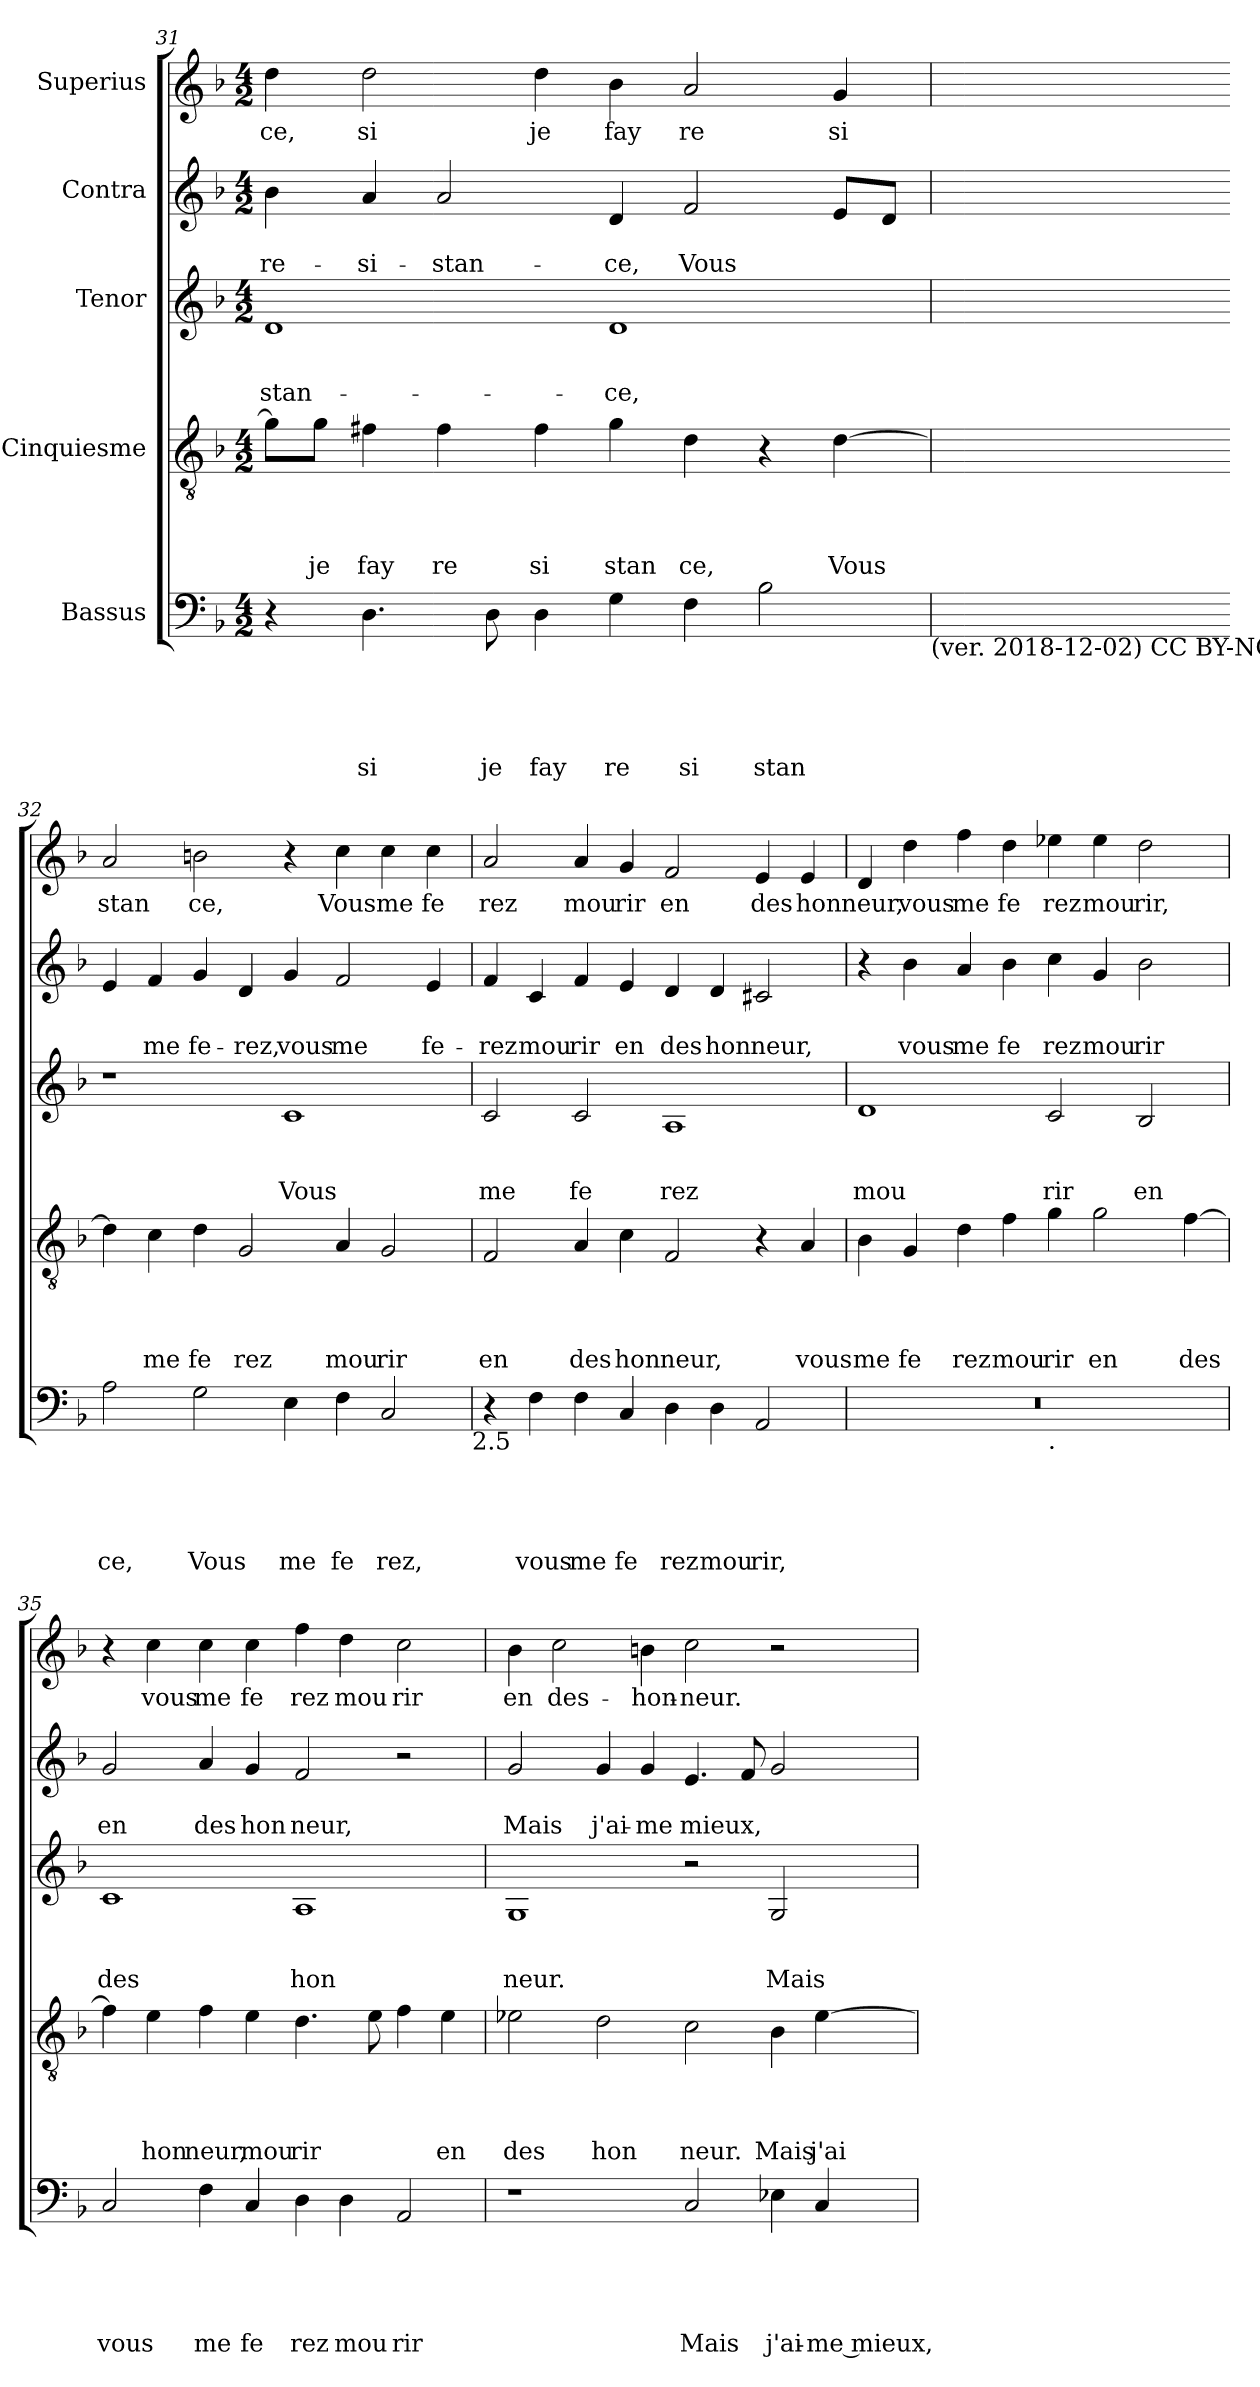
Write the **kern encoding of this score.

**kern	**text	**text	**text	**text	**text	**kern	**text	**text	**text	**text	**kern	**text	**text	**text	**kern	**text	**text	**kern	**text
*part5	*part5	*part5	*part5	*part5	*part5	*part4	*part4	*part4	*part4	*part4	*part3	*part3	*part3	*part3	*part2	*part2	*part2	*part1	*part1
*staff5	*staff5	*staff5	*staff5	*staff5	*staff5	*staff4	*staff4	*staff4	*staff4	*staff4	*staff3	*staff3	*staff3	*staff3	*staff2	*staff2	*staff2	*staff1	*staff1
*I"Bassus	*	*	*	*	*	*I"Cinquiesme	*	*	*	*	*I"Tenor	*	*	*	*I"Contra	*	*	*I"Superius	*
*clefF4	*	*	*	*	*	*clefGv2	*	*	*	*	*clefG2	*	*	*	*clefG2	*	*	*clefG2	*
*k[b-]	*	*	*	*	*	*k[b-]	*	*	*	*	*k[b-]	*	*	*	*k[b-]	*	*	*k[b-]	*
*F:	*	*	*	*	*	*F:	*	*	*	*	*F:	*	*	*	*F:	*	*	*F:	*
*M4/2	*	*	*	*	*	*M4/2	*	*	*	*	*M4/2	*	*	*	*M4/2	*	*	*M4/2	*
=31	=31	=31	=31	=31	=31	=31	=31	=31	=31	=31	=31	=31	=31	=31	=31	=31	=31	=31	=31
!	!	!	!	!	!	!	!	!	!	!	!	!	!	!LO:LY:b	!	!	!LO:LY:b	!	!LO:LY:b
4r	.	.	.	.	.	8g\L]	.	.	.	.	1d	.	.	-stan-	4b-\	.	re-	4dd\	ce,
!	!	!	!	!	!	!	!	!	!	!LO:LY:b	!	!	!	!	!	!	!	!	!
.	.	.	.	.	.	8g\J	.	.	.	je	.	.	.	.	.	.	.	.	.
!	!	!	!	!	!LO:LY:b	!	!	!	!	!LO:LY:b	!	!	!	!	!	!	!LO:LY:b	!	!LO:LY:b
4.D\	.	.	.	.	si	4f#X\	.	.	.	fay	.	.	.	.	4a/	.	-si-	2dd\	si
!	!	!	!	!	!	!	!	!	!	!LO:LY:b	!	!	!	!	!	!	!LO:LY:b	!	!
.	.	.	.	.	.	4f#\	.	.	.	re	.	.	.	.	2a/	.	-stan-	.	.
!	!	!	!	!	!LO:LY:b	!	!	!	!	!	!	!	!	!	!	!	!	!	!
8D\	.	.	.	.	je	.	.	.	.	.	.	.	.	.	.	.	.	.	.
!	!	!	!	!	!LO:LY:b	!	!	!	!	!LO:LY:b	!	!	!	!	!	!	!	!	!LO:LY:b
4D\	.	.	.	.	fay	4f#\	.	.	.	si	.	.	.	.	.	.	.	4dd\	je
!	!	!	!	!	!LO:LY:b	!	!	!	!	!LO:LY:b	!	!	!	!LO:LY:b	!	!	!LO:LY:b	!	!LO:LY:b
4G\	.	.	.	.	re	4g\	.	.	.	stan	1d	.	.	-ce,	4d/	.	-ce,	4b-\	fay
!	!	!	!	!	!LO:LY:b	!	!	!	!	!LO:LY:b	!	!	!	!	!	!	!LO:LY:b	!	!LO:LY:b
4F\	.	.	.	.	si	4d\	.	.	.	ce,	.	.	.	.	2f/	.	Vous	2a/	re
!	!	!	!	!	!LO:LY:b	!	!	!	!	!	!	!	!	!	!	!	!	!	!
2B-\	.	.	.	.	stan	4r	.	.	.	.	.	.	.	.	.	.	.	.	.
!	!	!	!	!	!	!	!	!	!	!LO:LY:b	!	!	!	!	!	!	!	!	!LO:LY:b
.	.	.	.	.	.	[>4d\	.	.	.	Vous	.	.	.	.	8e/L	.	.	4g/	si
.	.	.	.	.	.	.	.	.	.	.	.	.	.	.	8d/J	.	.	.	.
!LO:TX:b:t=(ver. 2018-12-02) CC BY-NC	!	!	!	!	!	!	!	!	!	!	!	!	!	!	!	!	!	!	!
=32	=32	=32	=32	=32	=32	=32	=32	=32	=32	=32	=32	=32	=32	=32	=32	=32	=32	=32	=32
!	!	!	!	!	!LO:LY:b	!	!	!	!	!	!	!	!	!	!	!	!	!	!LO:LY:b
2A\	.	.	.	.	ce,	4d\]	.	.	.	.	1r	.	.	.	4e/	.	.	2a/	stan
!	!	!	!	!	!	!	!	!	!	!LO:LY:b	!	!	!	!	!	!	!LO:LY:b	!	!
.	.	.	.	.	.	4c\	.	.	.	me	.	.	.	.	4f/	.	me	.	.
!	!	!	!	!	!LO:LY:b	!	!	!	!	!LO:LY:b	!	!	!	!	!	!	!LO:LY:b	!	!LO:LY:b
2G\	.	.	.	.	Vous	4d\	.	.	.	fe	.	.	.	.	4g/	.	fe-	2bn\	ce,
!	!	!	!	!	!	!	!	!	!	!LO:LY:b	!	!	!	!	!	!	!LO:LY:b	!	!
.	.	.	.	.	.	2G/	.	.	.	rez	.	.	.	.	4d/	.	-rez,	.	.
!	!	!	!	!	!LO:LY:b	!	!	!	!	!	!	!	!	!LO:LY:b	!	!	!LO:LY:b	!	!
4E\	.	.	.	.	me	.	.	.	.	.	1c	.	.	Vous	4g/	.	vous	4r	.
!	!	!	!	!	!LO:LY:b	!	!	!	!	!LO:LY:b	!	!	!	!	!	!	!LO:LY:b	!	!LO:LY:b
4F\	.	.	.	.	fe	4A/	.	.	.	mou	.	.	.	.	2f/	.	me	4cc\	Vous
!	!	!	!	!	!LO:LY:b	!	!	!	!	!LO:LY:b	!	!	!	!	!	!	!	!	!LO:LY:b
2C/	.	.	.	.	rez,	2G/	.	.	.	rir	.	.	.	.	.	.	.	4cc\	me
!	!	!	!	!	!	!	!	!	!	!	!	!	!	!	!	!	!LO:LY:b	!	!LO:LY:b
.	.	.	.	.	.	.	.	.	.	.	.	.	.	.	4e/	.	fe-	4cc\	fe
!LO:TX:b:t=2.5	!	!	!	!	!	!	!	!	!	!	!	!	!	!	!	!	!	!	!
!!LO:PB:g=z
=33	=33	=33	=33	=33	=33	=33	=33	=33	=33	=33	=33	=33	=33	=33	=33	=33	=33	=33	=33
!	!	!	!	!	!	!	!	!	!	!LO:LY:b	!	!	!	!LO:LY:b	!	!	!LO:LY:b	!	!LO:LY:b
4r	.	.	.	.	.	2F/	.	.	.	en	2c/	.	.	me	4f/	.	-rez	2a/	rez
!	!	!	!	!	!LO:LY:b	!	!	!	!	!	!	!	!	!	!	!	!LO:LY:b	!	!
4F\	.	.	.	.	vous	.	.	.	.	.	.	.	.	.	4c/	.	mou	.	.
!	!	!	!	!	!LO:LY:b	!	!	!	!	!LO:LY:b	!	!	!	!LO:LY:b	!	!	!LO:LY:b	!	!LO:LY:b
4F\	.	.	.	.	me	4A/	.	.	.	des	2c/	.	.	fe	4f/	.	rir	4a/	mou
!	!	!	!	!	!LO:LY:b	!	!	!	!	!LO:LY:b	!	!	!	!	!	!	!LO:LY:b	!	!LO:LY:b
4C/	.	.	.	.	fe	4c\	.	.	.	hon	.	.	.	.	4e/	.	en	4g/	rir
!	!	!	!	!	!LO:LY:b	!	!	!	!	!LO:LY:b	!	!	!	!LO:LY:b	!	!	!LO:LY:b	!	!LO:LY:b
4D\	.	.	.	.	rez	2F/	.	.	.	neur,	1A	.	.	rez	4d/	.	des	2f/	en
!	!	!	!	!	!LO:LY:b	!	!	!	!	!	!	!	!	!	!	!	!LO:LY:b	!	!
4D\	.	.	.	.	mou	.	.	.	.	.	.	.	.	.	4d/	.	hon	.	.
!	!	!	!	!	!LO:LY:b	!	!	!	!	!	!	!	!	!	!	!	!LO:LY:b	!	!LO:LY:b
2AA/	.	.	.	.	rir,	4r	.	.	.	.	.	.	.	.	2c#X/	.	neur,	4e/	des
!	!	!	!	!	!	!	!	!	!	!LO:LY:b	!	!	!	!	!	!	!	!	!LO:LY:b
.	.	.	.	.	.	4A/	.	.	.	vous	.	.	.	.	.	.	.	4e/	hon
=34	=34	=34	=34	=34	=34	=34	=34	=34	=34	=34	=34	=34	=34	=34	=34	=34	=34	=34	=34
!	!	!	!	!	!	!	!	!	!	!LO:LY:b	!	!	!	!LO:LY:b	!	!	!	!	!LO:LY:b
*^	*	*	*	*	*	*	*	*	*	*	*	*	*	*	*	*	*	*	*
0r	1ryy	.	.	.	.	.	4B-\	.	.	.	me	1d	.	.	mou	4r	.	.	4d/	neur,
!	!	!	!	!	!	!	!	!	!	!	!LO:LY:b	!	!	!	!	!	!	!LO:LY:b	!	!LO:LY:b
.	.	.	.	.	.	.	4G/	.	.	.	fe	.	.	.	.	4b-\	.	vous	4dd\	vous
!	!	!	!	!	!	!	!	!	!	!	!LO:LY:b	!	!	!	!	!	!	!LO:LY:b	!	!LO:LY:b
.	.	.	.	.	.	.	4d\	.	.	.	rez	.	.	.	.	4a/	.	me	4ff\	me
!	!	!	!	!	!	!	!	!	!	!	!LO:LY:b	!	!	!	!	!	!	!LO:LY:b	!	!LO:LY:b
.	.	.	.	.	.	.	4f\	.	.	.	mou	.	.	.	.	4b-\	.	fe	4dd\	fe
!	!LO:TX:b:t=.	!	!	!	!	!	!	!	!	!	!	!	!	!	!	!	!	!	!	!
!	!	!	!	!	!	!	!	!	!	!	!LO:LY:b	!	!	!	!LO:LY:b	!	!	!LO:LY:b	!	!LO:LY:b
.	1ryy	.	.	.	.	.	4g\	.	.	.	rir	2c/	.	.	rir	4cc\	.	rez	4ee-X\	rez
!	!	!	!	!	!	!	!	!	!	!	!LO:LY:b	!	!	!	!	!	!	!LO:LY:b	!	!LO:LY:b
.	.	.	.	.	.	.	2g\	.	.	.	en	.	.	.	.	4g/	.	mou	4ee-\	mou
!	!	!	!	!	!	!	!	!	!	!	!	!	!	!	!LO:LY:b	!	!	!LO:LY:b	!	!LO:LY:b
.	.	.	.	.	.	.	.	.	.	.	.	2B-/	.	.	en	2b-\	.	rir	2dd\	rir,
!	!	!	!	!	!	!	!	!	!	!	!LO:LY:b	!	!	!	!	!	!	!	!	!
.	.	.	.	.	.	.	[>4f\	.	.	.	des	.	.	.	.	.	.	.	.	.
=35	=35	=35	=35	=35	=35	=35	=35	=35	=35	=35	=35	=35	=35	=35	=35	=35	=35	=35	=35	=35
!	!	!	!	!	!	!LO:LY:b	!	!	!	!	!	!	!	!	!LO:LY:b	!	!	!LO:LY:b	!	!
*v	*v	*	*	*	*	*	*	*	*	*	*	*	*	*	*	*	*	*	*	*
2C/	.	.	.	.	vous	4f\]	.	.	.	.	1c	.	.	des	2g/	.	en	4r	.
!	!	!	!	!	!	!	!	!	!	!LO:LY:b	!	!	!	!	!	!	!	!	!LO:LY:b
.	.	.	.	.	.	4e\	.	.	.	hon	.	.	.	.	.	.	.	4cc\	vous
!	!	!	!	!	!LO:LY:b	!	!	!	!	!LO:LY:b	!	!	!	!	!	!	!LO:LY:b	!	!LO:LY:b
4F\	.	.	.	.	me	4f\	.	.	.	neur,	.	.	.	.	4a/	.	des	4cc\	me
!	!	!	!	!	!LO:LY:b	!	!	!	!	!LO:LY:b	!	!	!	!	!	!	!LO:LY:b	!	!LO:LY:b
4C/	.	.	.	.	fe	4e\	.	.	.	mou	.	.	.	.	4g/	.	hon	4cc\	fe
!	!	!	!	!	!LO:LY:b	!	!	!	!	!LO:LY:b	!	!	!	!LO:LY:b	!	!	!LO:LY:b	!	!LO:LY:b
4D\	.	.	.	.	rez	4.d\	.	.	.	rir	1A	.	.	hon	2f/	.	neur,	4ff\	rez
!	!	!	!	!	!LO:LY:b	!	!	!	!	!	!	!	!	!	!	!	!	!	!LO:LY:b
4D\	.	.	.	.	mou	.	.	.	.	.	.	.	.	.	.	.	.	4dd\	mou
.	.	.	.	.	.	8e\	.	.	.	.	.	.	.	.	.	.	.	.	.
!	!	!	!	!	!LO:LY:b	!	!	!	!	!	!	!	!	!	!	!	!	!	!LO:LY:b
2AA/	.	.	.	.	rir	4f\	.	.	.	.	.	.	.	.	2r	.	.	2cc\	rir
!	!	!	!	!	!	!	!	!	!	!LO:LY:b	!	!	!	!	!	!	!	!	!
.	.	.	.	.	.	4e\	.	.	.	en	.	.	.	.	.	.	.	.	.
!!LO:LB:g=z
=36	=36	=36	=36	=36	=36	=36	=36	=36	=36	=36	=36	=36	=36	=36	=36	=36	=36	=36	=36
!	!	!	!	!	!	!	!	!	!	!LO:LY:b	!	!	!	!LO:LY:b	!	!	!LO:LY:b	!	!LO:LY:b
1r	.	.	.	.	.	2e-X\	.	.	.	des	1G	.	.	neur.	2g/	.	Mais	4b-\	en
!	!	!	!	!	!	!	!	!	!	!	!	!	!	!	!	!	!	!	!LO:LY:b
.	.	.	.	.	.	.	.	.	.	.	.	.	.	.	.	.	.	2cc\	des-
!	!	!	!	!	!	!	!	!	!	!LO:LY:b	!	!	!	!	!	!	!LO:LY:b	!	!
.	.	.	.	.	.	2d\	.	.	.	hon	.	.	.	.	4g/	.	j'ai-	.	.
!	!	!	!	!	!	!	!	!	!	!	!	!	!	!	!	!	!LO:LY:b	!	!LO:LY:b
.	.	.	.	.	.	.	.	.	.	.	.	.	.	.	4g/	.	-me	4b\	-hon-
!	!	!	!	!	!LO:LY:b	!	!	!	!	!LO:LY:b	!	!	!	!	!	!	!LO:LY:b	!	!LO:LY:b
2C/	.	.	.	.	Mais	2c\	.	.	.	neur.	2r	.	.	.	4.e/	.	mieux,	2cc\	-neur.
.	.	.	.	.	.	.	.	.	.	.	.	.	.	.	8f/	.	.	.	.
!	!	!	!	!	!LO:LY:b	!	!	!	!	!LO:LY:b	!	!	!	!LO:LY:b	!	!	!	!	!
4E-X\	.	.	.	.	j'ai-	4B-\	.	.	.	Mais	2G/	.	.	Mais	2g/	.	.	2r	.
!	!	!	!	!	!LO:LY:b	!	!	!	!	!LO:LY:b	!	!	!	!	!	!	!	!	!
4C/	.	.	.	.	-me mieux,	[>4e-\	.	.	.	j'ai	.	.	.	.	.	.	.	.	.
=	=	=	=	=	=	=	=	=	=	=	=	=	=	=	=	=	=	=	=
*-	*-	*-	*-	*-	*-	*-	*-	*-	*-	*-	*-	*-	*-	*-	*-	*-	*-	*-	*-
